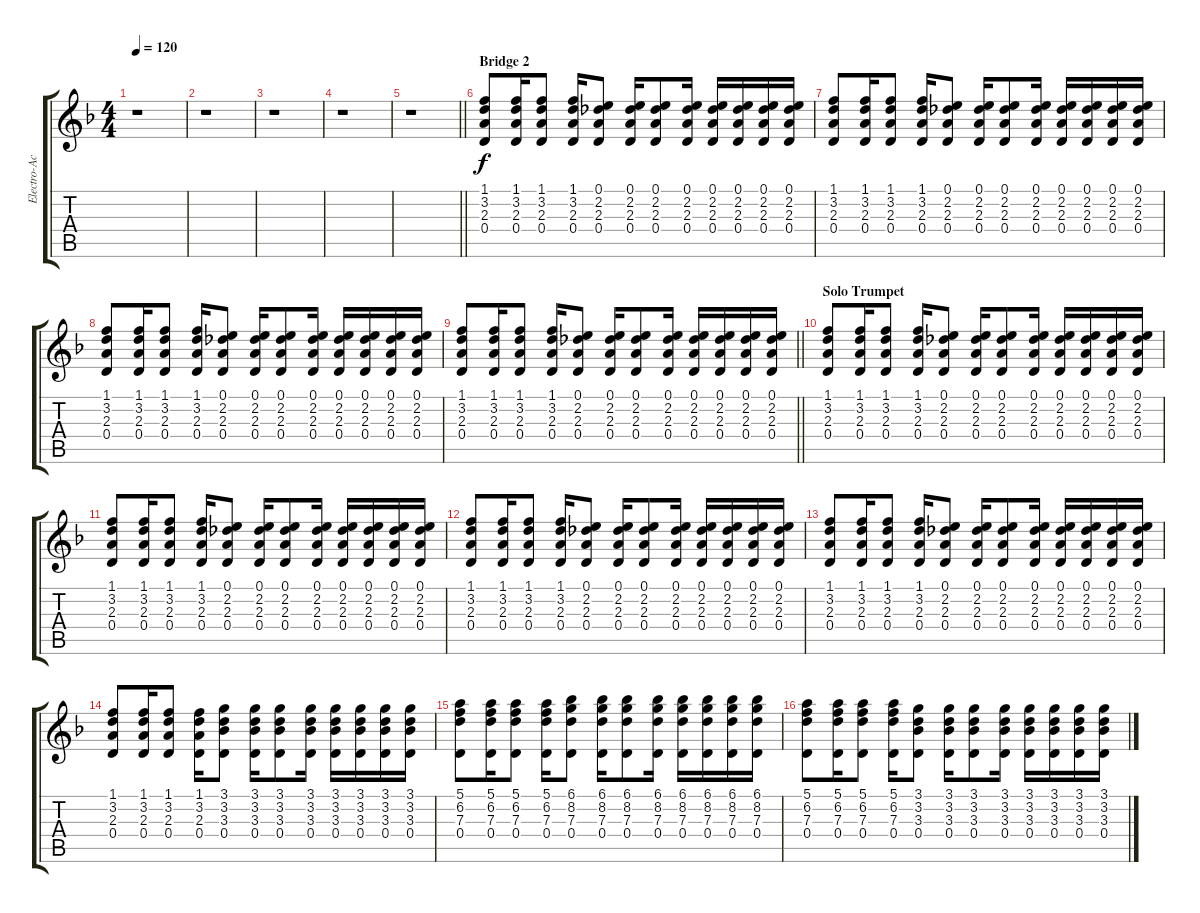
\track ("Electro-Acoustic Guitar (Clean)" "Electro-Ac") {instrument acousticguitarnylon}
\staff {score tabs}
\tuning (E4 B3 G3 D3 A2 E2) {hide}
\ts (4 4)
\tempo 120
\clef g2
\ks f
r.1{dy f} |
r.1 |
r.1 |
r.1 |
\barLineRight lightlight
r.1 |
\section ("" "Bridge 2")
(1.1 3.2 2.3 0.4).8{volume 2} (1.1 3.2 2.3 0.4).16 (1.1 3.2 2.3 0.4).8 (1.1 3.2 2.3 0.4).16 (0.1 2.2 2.3 0.4).8 (0.1 2.2 2.3 0.4).16 (0.1 2.2 2.3 0.4).8 (0.1 2.2 2.3 0.4).16 (0.1 2.2 2.3 0.4).16 (0.1 2.2 2.3 0.4).16 (0.1 2.2 2.3 0.4).16 (0.1 2.2 2.3 0.4).16 |
(1.1 3.2 2.3 0.4).8 (1.1 3.2 2.3 0.4).16 (1.1 3.2 2.3 0.4).8 (1.1 3.2 2.3 0.4).16 (0.1 2.2 2.3 0.4).8 (0.1 2.2 2.3 0.4).16 (0.1 2.2 2.3 0.4).8 (0.1 2.2 2.3 0.4).16 (0.1 2.2 2.3 0.4).16 (0.1 2.2 2.3 0.4).16 (0.1 2.2 2.3 0.4).16 (0.1 2.2 2.3 0.4).16 |
(1.1 3.2 2.3 0.4).8 (1.1 3.2 2.3 0.4).16 (1.1 3.2 2.3 0.4).8 (1.1 3.2 2.3 0.4).16 (0.1 2.2 2.3 0.4).8 (0.1 2.2 2.3 0.4).16 (0.1 2.2 2.3 0.4).8 (0.1 2.2 2.3 0.4).16 (0.1 2.2 2.3 0.4).16 (0.1 2.2 2.3 0.4).16 (0.1 2.2 2.3 0.4).16 (0.1 2.2 2.3 0.4).16 |
\barLineRight lightlight
(1.1 3.2 2.3 0.4).8 (1.1 3.2 2.3 0.4).16 (1.1 3.2 2.3 0.4).8 (1.1 3.2 2.3 0.4).16 (0.1 2.2 2.3 0.4).8 (0.1 2.2 2.3 0.4).16 (0.1 2.2 2.3 0.4).8 (0.1 2.2 2.3 0.4).16 (0.1 2.2 2.3 0.4).16 (0.1 2.2 2.3 0.4).16 (0.1 2.2 2.3 0.4).16 (0.1 2.2 2.3 0.4).16 |
\section ("" "Solo Trumpet")
(1.1 3.2 2.3 0.4).8 (1.1 3.2 2.3 0.4).16 (1.1 3.2 2.3 0.4).8 (1.1 3.2 2.3 0.4).16 (0.1 2.2 2.3 0.4).8 (0.1 2.2 2.3 0.4).16 (0.1 2.2 2.3 0.4).8 (0.1 2.2 2.3 0.4).16 (0.1 2.2 2.3 0.4).16 (0.1 2.2 2.3 0.4).16 (0.1 2.2 2.3 0.4).16 (0.1 2.2 2.3 0.4).16 |
(1.1 3.2 2.3 0.4).8 (1.1 3.2 2.3 0.4).16 (1.1 3.2 2.3 0.4).8 (1.1 3.2 2.3 0.4).16 (0.1 2.2 2.3 0.4).8 (0.1 2.2 2.3 0.4).16 (0.1 2.2 2.3 0.4).8 (0.1 2.2 2.3 0.4).16 (0.1 2.2 2.3 0.4).16 (0.1 2.2 2.3 0.4).16 (0.1 2.2 2.3 0.4).16 (0.1 2.2 2.3 0.4).16 |
(1.1 3.2 2.3 0.4).8 (1.1 3.2 2.3 0.4).16 (1.1 3.2 2.3 0.4).8 (1.1 3.2 2.3 0.4).16 (0.1 2.2 2.3 0.4).8 (0.1 2.2 2.3 0.4).16 (0.1 2.2 2.3 0.4).8 (0.1 2.2 2.3 0.4).16 (0.1 2.2 2.3 0.4).16 (0.1 2.2 2.3 0.4).16 (0.1 2.2 2.3 0.4).16 (0.1 2.2 2.3 0.4).16 |
(1.1 3.2 2.3 0.4).8 (1.1 3.2 2.3 0.4).16 (1.1 3.2 2.3 0.4).8 (1.1 3.2 2.3 0.4).16 (0.1 2.2 2.3 0.4).8 (0.1 2.2 2.3 0.4).16 (0.1 2.2 2.3 0.4).8 (0.1 2.2 2.3 0.4).16 (0.1 2.2 2.3 0.4).16 (0.1 2.2 2.3 0.4).16 (0.1 2.2 2.3 0.4).16 (0.1 2.2 2.3 0.4).16 |
(1.1 3.2 2.3 0.4).8 (1.1 3.2 2.3 0.4).16 (1.1 3.2 2.3 0.4).8 (1.1 3.2 2.3 0.4).16 (3.1 3.2 3.3 0.4).8 (3.1 3.2 3.3 0.4).16 (3.1 3.2 3.3 0.4).8 (3.1 3.2 3.3 0.4).16 (3.1 3.2 3.3 0.4).16 (3.1 3.2 3.3 0.4).16 (3.1 3.2 3.3 0.4).16 (3.1 3.2 3.3 0.4).16 |
(5.1 6.2 7.3 0.4).8 (5.1 6.2 7.3 0.4).16 (5.1 6.2 7.3 0.4).8 (5.1 6.2 7.3 0.4).16 (6.1 8.2 7.3 0.4).8 (6.1 8.2 7.3 0.4).16 (6.1 8.2 7.3 0.4).8 (6.1 8.2 7.3 0.4).16 (6.1 8.2 7.3 0.4).16 (6.1 8.2 7.3 0.4).16 (6.1 8.2 7.3 0.4).16 (6.1 8.2 7.3 0.4).16 |
(5.1 6.2 7.3 0.4).8 (5.1 6.2 7.3 0.4).16 (5.1 6.2 7.3 0.4).8 (5.1 6.2 7.3 0.4).16 (3.1 3.2 3.3 0.4).8 (3.1 3.2 3.3 0.4).16 (3.1 3.2 3.3 0.4).8 (3.1 3.2 3.3 0.4).16 (3.1 3.2 3.3 0.4).16 (3.1 3.2 3.3 0.4).16 (3.1 3.2 3.3 0.4).16 (3.1 3.2 3.3 0.4).16
